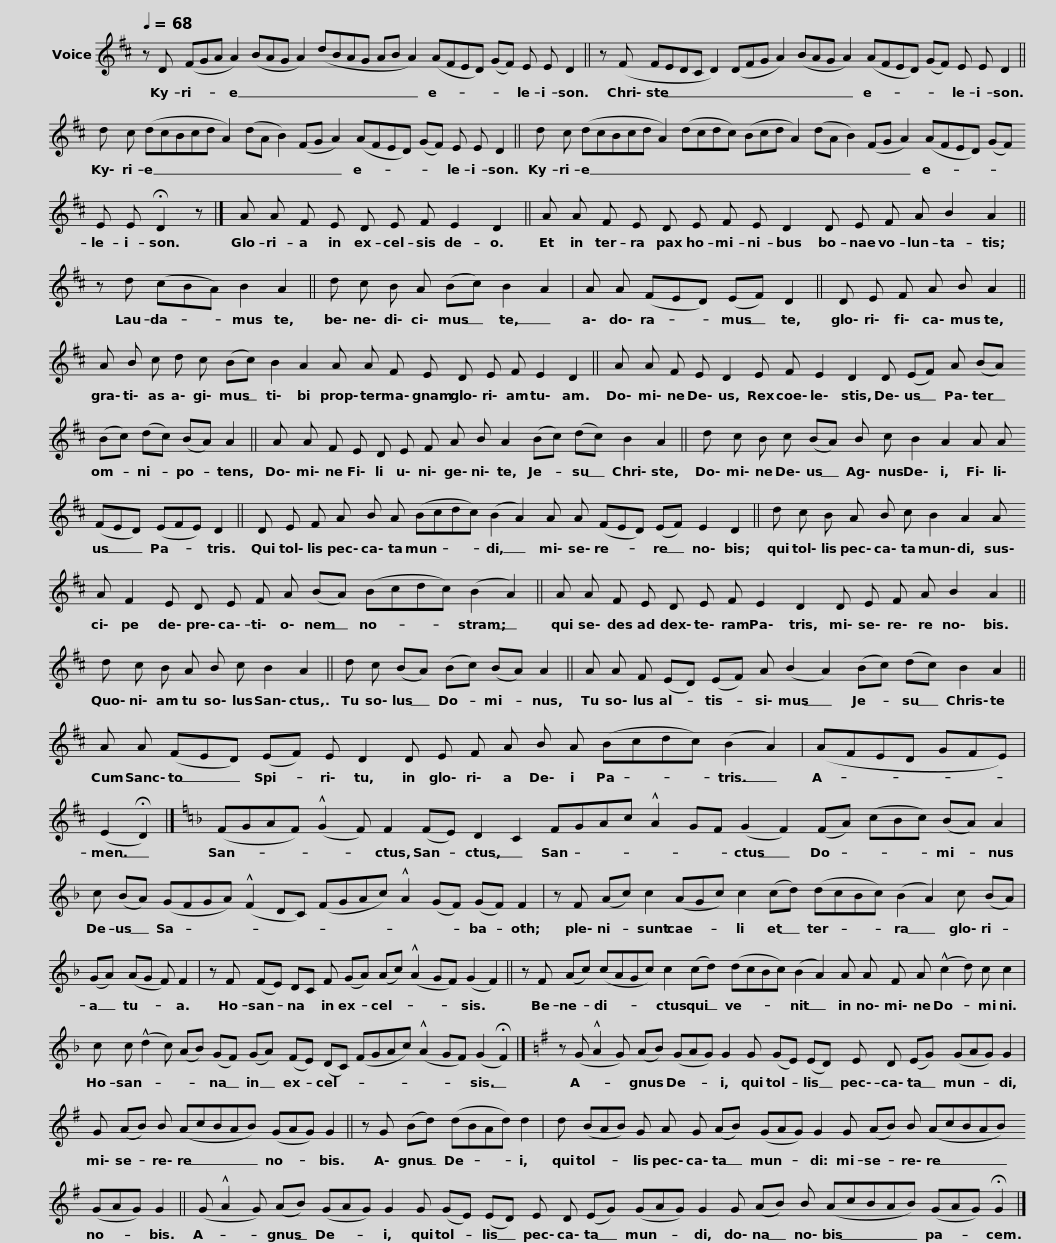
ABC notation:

X:1
L:1/8
Q:1/4=68
M:none
I:linebreak $
K:D
V:1 treble
V:1
 z D (FGA A2) (BAG A2) (dBAG AB A2) (AFED) (GF) E E D2 ||$ z (F FEDC D2) (DFG A2) (BAG A2) (AFED) (GF) E E D2 ||$ d c (dcBcd A2) (dA B2) (FG A2) (AFED) (GF) E E D2 ||$ d c (dcBcd A2) (dcdc) (Bcd A2) (dA B2) (FG A2) (AFED) (GF) E E !fermata!D2 z |]$ A A F E D E F E2 D2 || %5
 A A F E D E F E D2 D E F A B2 A2 ||$ z d (cBA) B2 A2 || d c B A (Bc) B2 A2 | A A (FED) (EF) D2 ||$ D E F A B A2 ||$ %10
 A B c d c (Bc) B2 A2 A A F E D E F E2 D2 ||$ A A F E D2 E F E2 D2 D (EF) A (BA) (Bc) (dc) (BA) A2 ||$ A A F E D E F A B A2 (Bc) (dc) B2 A2 ||$ d c B c (BA) B c B2 A2 A A (FED) (EFE) D2 ||$ D E F A B A (Bcdc) (B2 A2) A A (FED) (EF) E2 D2 ||$ %15
 d c B A B c B2 A2 A A F2 E D E F A (BA) (Bcdc) (B2 A2) ||$ A A F E D E F E2 D2 D E F A B2 A2 ||$ d c B A B c B2 A2 ||$ d c (BA) (Bc) (BA) A2 || A A F (ED) (EF) A (B2 A2) (Bc) (dc) B2 A2 ||$ %20
 A A (FED) (EF) E D2 D E F A B A (Bcdc) (B2 A2) | (AFED GFE) |$ (E2 !fermata!D2) |]$[K:F] (FGAF) (!^!G2 F) F2 (FE) D2 C2 FGAc !^!A2 GF (G2 F2) (FA) (cBc) (BA) A2 |$ c (BA) (GFGA) (!^!F2 DC) (FGAc) !^!A2 (GF) (GF) F2 |$ %25
 z F (Ac) c2 (AGc) c2 (cd) (dcBc) (B2 A2) c (BA) |$ (GA) (AG F) F2 | z F (FE) DC F (GA) (Ac) (!^!A2 GF) (G2 F2) ||$ z F (Ac) (cAGc) c2 (cd) (dcBc) (B2 A2) A A F A (!^!c2 d) c c2 |$ c c (!^!d2 c) (AB) (GF) (GA) (FE) (DC) (FGAc) (!^!A2 GF) (G2 !fermata!F2) |]$ %30
[K:G] z (G !^!A2 G) (AB) (GAG) G2 G (GE) (ED) E D (EG) (GAG) G2 |$ G (AB) B (AcBAB) (GAG) G2 || z G (Bd) (dBAd) d2 |$ d (BAB) G A G (AB) (GAG) G2 G (AB) B (AcBAB) (GAG) G2 ||$ (G !^!A2 G) (AB) (GAG) G2 G (GE) (ED) E D (EG) (GAG) G2 G (AB) B (AcBAB) (GAG) !fermata!G2 |] %35
